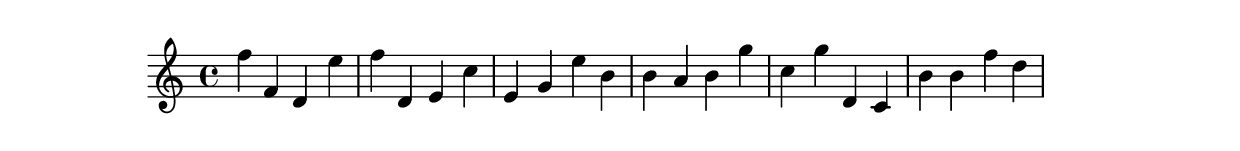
%% DO NOT EDIT this file manually; it is automatically
%% generated from LSR http://lsr.dsi.unimi.it
%% Make any changes in LSR itself, or in Documentation/snippets/new/ ,
%% and then run scripts/auxiliar/makelsr.py
%%
%% This file is in the public domain.
\version "2.15.18"

\header {
  lsrtags = "pitches"

%% Translation of GIT committish: 2d548a99cb9dba80f2ff035582009477cd37eceb
  texidoces = "
Este fragmento de código basado en Scheme genera
24 notas aleatorias (o tantas como se necesiten), basándose en la
hora actual (o en cualquier número pseudo-aleatorio que se
especifique en su lugar, para obtener las mismas notas aleatorias
cada vez): es decir, para obtener distintos patrones de notas,
sólo tiene que modificar este número.

"
  doctitlees = "Generación de notas aleatorias"

  texidoc = "
This Scheme-based snippet generates 24 random notes (or as many as
required), based on the current time (or any randomish number specified
instead, in order to obtain the same random notes each time): i.e., to
get different random note patterns, just change this number.

"
  doctitle = "Generating random notes"
} % begin verbatim

\score {
  {
    $(let ((random-state (seed->random-state (current-time))))
       (make-sequential-music
         (map (lambda (x)
                (let ((idx (random 12 random-state)))
                  (make-event-chord
                   (list
                    (make-music 'NoteEvent
                                'duration (ly:make-duration 2 0 1 1)
                                'pitch (ly:make-pitch
                                        (quotient idx 7)
                                        (remainder idx 7)
                                        0))))))
              (make-list 24))))
  }
}
